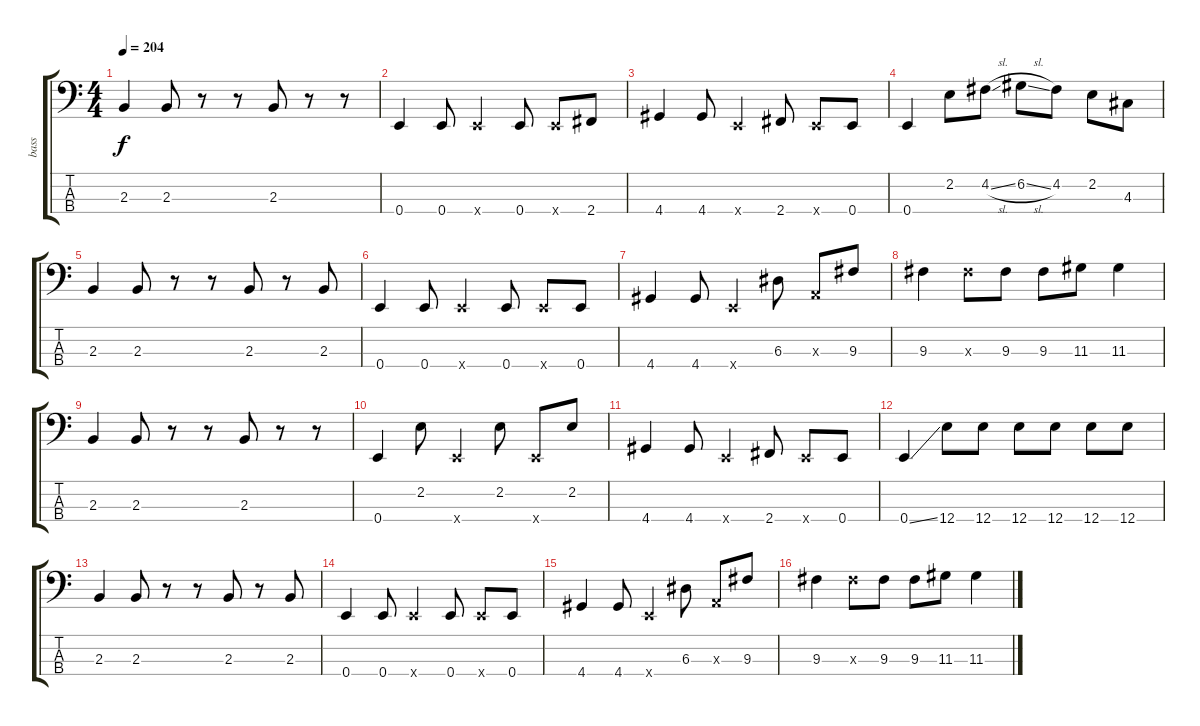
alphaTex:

\track ("bass" "bass") {instrument electricbassfinger}
\staff {score tabs}
\tuning (G2 D2 A1 E1) {hide}
\ts (4 4)
\tempo 204
\clef f4
\ks c
2.3.4{dy f} 2.3.8 r.8 r.8 2.3.8 r.8 r.8 |
0.4.4 0.4.8 0.4{x}.4 0.4.8 0.4{x}.8 2.4.8 |
4.4.4 4.4.8 0.4{x}.4 2.4.8 0.4{x}.8 0.4.8 |
0.4.4 2.2.8 4.2{sl}.8 6.2{sl}.8 4.2.8 2.2.8 4.3.8 |
2.3.4 2.3.8 r.8 r.8 2.3.8 r.8 2.3.8 |
0.4.4 0.4.8 0.4{x}.4 0.4.8 0.4{x}.8 0.4.8 |
4.4.4 4.4.8 0.4{x}.4 6.3.8 0.3{x}.8 9.3.8 |
9.3.4 9.3{x}.8 9.3.8 9.3.8 11.3.8 11.3.4 |
2.3.4 2.3.8 r.8 r.8 2.3.8 r.8 r.8 |
0.4.4 2.2.8 0.4{x}.4 2.2.8 0.4{x}.8 2.2.8 |
4.4.4 4.4.8 0.4{x}.4 2.4.8 0.4{x}.8 0.4.8 |
0.4{ss}.4 12.4.8 12.4.8 12.4.8 12.4.8 12.4.8 12.4.8 |
2.3.4 2.3.8 r.8 r.8 2.3.8 r.8 2.3.8 |
0.4.4 0.4.8 0.4{x}.4 0.4.8 0.4{x}.8 0.4.8 |
4.4.4 4.4.8 0.4{x}.4 6.3.8 0.3{x}.8 9.3.8 |
9.3.4 9.3{x}.8 9.3.8 9.3.8 11.3.8 11.3.4
